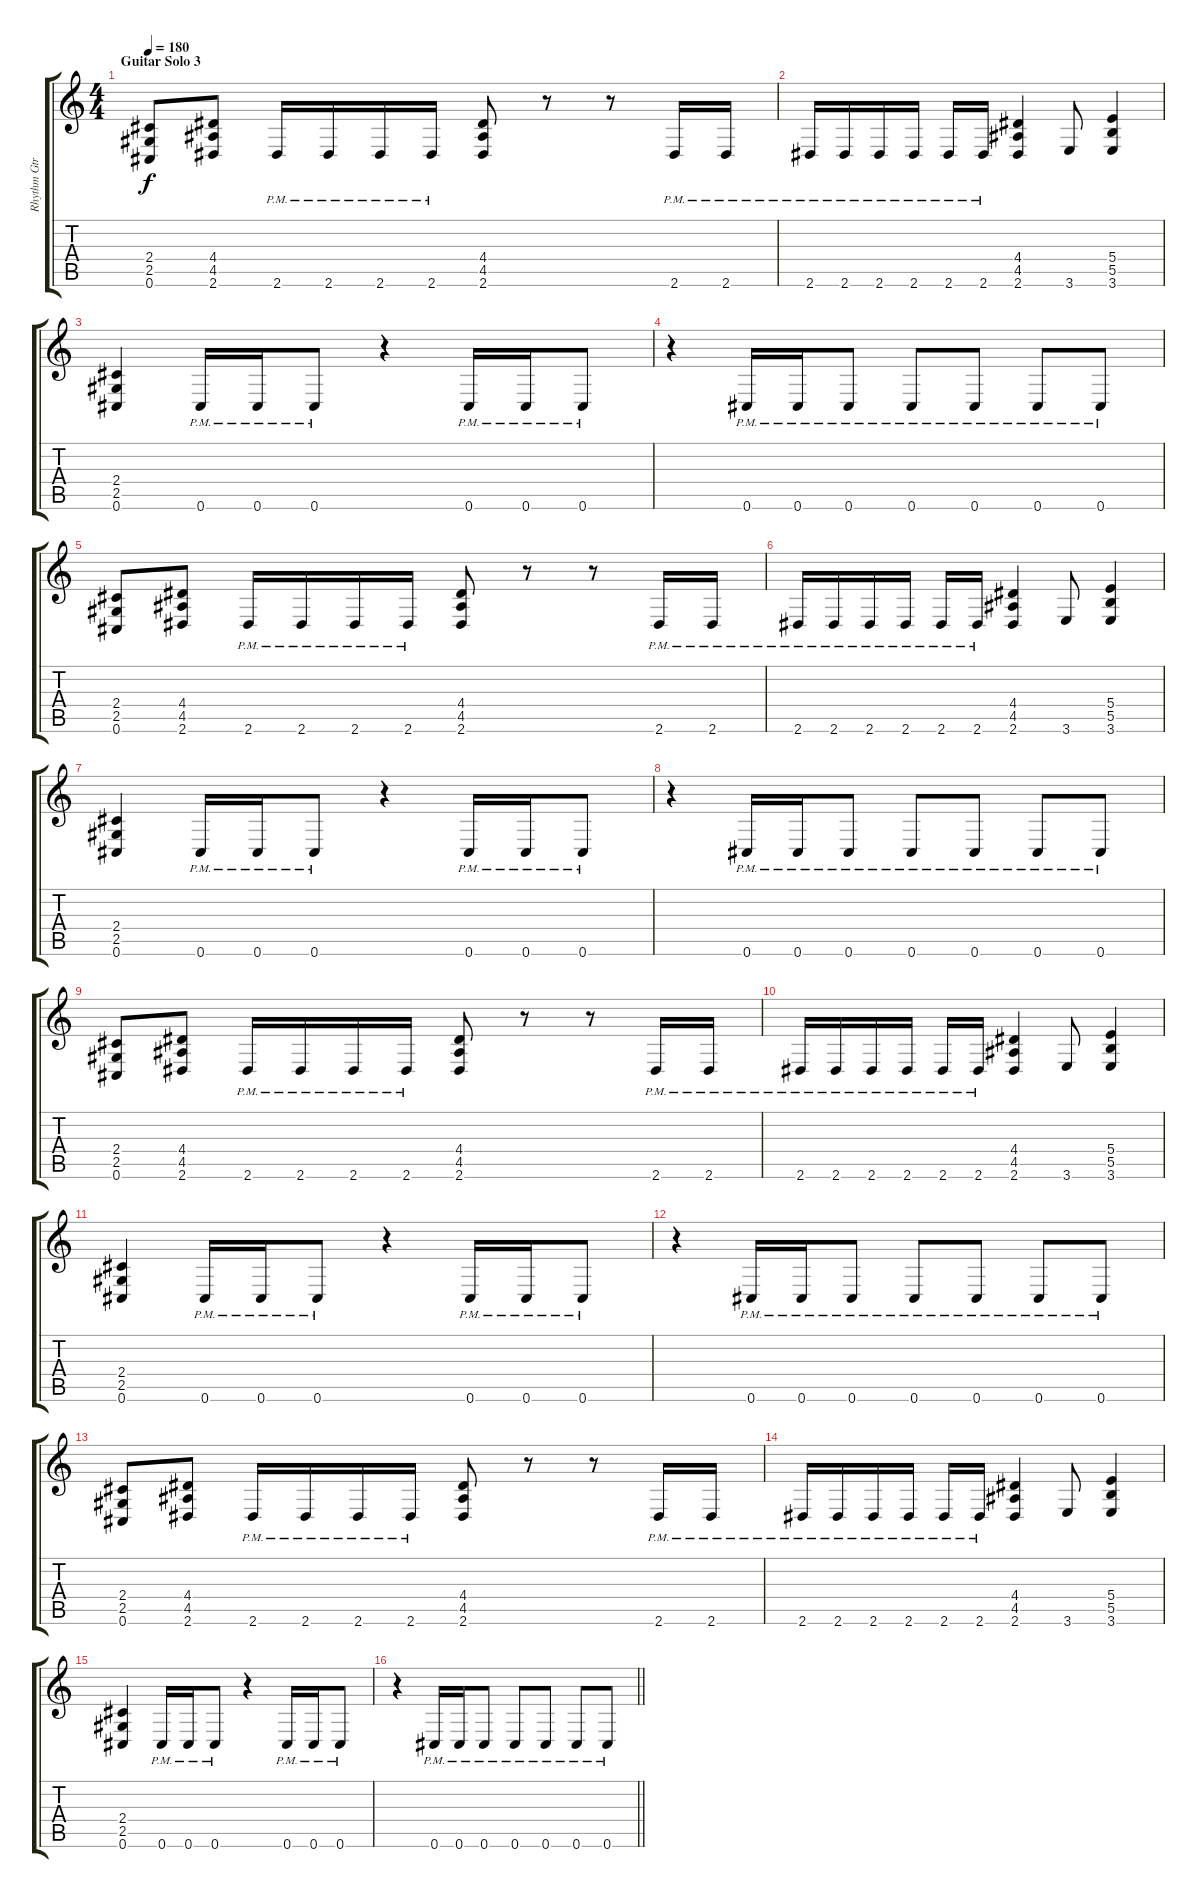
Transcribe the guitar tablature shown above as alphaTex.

\track ("Rhythm Gtr" "Rhythm Gtr") {instrument acousticguitarsteel}
\staff {score tabs}
\tuning (Db4 Ab3 E3 B2 Gb2 Db2) {hide}
\ts (4 4)
\section ("" "Guitar Solo 3")
\tempo 180
\clef g2
\ks c
(2.4 2.5 0.6).8{dy f volume 15 instrument distortionguitar} (4.4 4.5 2.6).8 2.6{pm}.16 2.6{pm}.16 2.6{pm}.16 2.6{pm}.16 (4.4 4.5 2.6).8 r.8 r.8 2.6{pm}.16 2.6{pm}.16 |
2.6{pm}.16 2.6{pm}.16 2.6{pm}.16 2.6{pm}.16 2.6{pm}.16 2.6{pm}.16 (4.4 4.5 2.6).4 3.6.8 (5.4 5.5 3.6).4 |
(2.4 2.5 0.6).4 0.6{pm}.16 0.6{pm}.16 0.6{pm}.8 r.4 0.6{pm}.16 0.6{pm}.16 0.6{pm}.8 |
r.4 0.6{pm}.16 0.6{pm}.16 0.6{pm}.8 0.6{pm}.8 0.6{pm}.8 0.6{pm}.8 0.6{pm}.8 |
(2.4 2.5 0.6).8 (4.4 4.5 2.6).8 2.6{pm}.16 2.6{pm}.16 2.6{pm}.16 2.6{pm}.16 (4.4 4.5 2.6).8 r.8 r.8 2.6{pm}.16 2.6{pm}.16 |
2.6{pm}.16 2.6{pm}.16 2.6{pm}.16 2.6{pm}.16 2.6{pm}.16 2.6{pm}.16 (4.4 4.5 2.6).4 3.6.8 (5.4 5.5 3.6).4 |
(2.4 2.5 0.6).4 0.6{pm}.16 0.6{pm}.16 0.6{pm}.8 r.4 0.6{pm}.16 0.6{pm}.16 0.6{pm}.8 |
r.4 0.6{pm}.16 0.6{pm}.16 0.6{pm}.8 0.6{pm}.8 0.6{pm}.8 0.6{pm}.8 0.6{pm}.8 |
(2.4 2.5 0.6).8{volume 15 instrument distortionguitar} (4.4 4.5 2.6).8 2.6{pm}.16 2.6{pm}.16 2.6{pm}.16 2.6{pm}.16 (4.4 4.5 2.6).8 r.8 r.8 2.6{pm}.16 2.6{pm}.16 |
2.6{pm}.16 2.6{pm}.16 2.6{pm}.16 2.6{pm}.16 2.6{pm}.16 2.6{pm}.16 (4.4 4.5 2.6).4 3.6.8 (5.4 5.5 3.6).4 |
(2.4 2.5 0.6).4 0.6{pm}.16 0.6{pm}.16 0.6{pm}.8 r.4 0.6{pm}.16 0.6{pm}.16 0.6{pm}.8 |
r.4 0.6{pm}.16 0.6{pm}.16 0.6{pm}.8 0.6{pm}.8 0.6{pm}.8 0.6{pm}.8 0.6{pm}.8 |
(2.4 2.5 0.6).8 (4.4 4.5 2.6).8 2.6{pm}.16 2.6{pm}.16 2.6{pm}.16 2.6{pm}.16 (4.4 4.5 2.6).8 r.8 r.8 2.6{pm}.16 2.6{pm}.16 |
2.6{pm}.16 2.6{pm}.16 2.6{pm}.16 2.6{pm}.16 2.6{pm}.16 2.6{pm}.16 (4.4 4.5 2.6).4 3.6.8 (5.4 5.5 3.6).4 |
(2.4 2.5 0.6).4 0.6{pm}.16 0.6{pm}.16 0.6{pm}.8 r.4 0.6{pm}.16 0.6{pm}.16 0.6{pm}.8 |
\barLineRight lightlight
r.4 0.6{pm}.16 0.6{pm}.16 0.6{pm}.8 0.6{pm}.8 0.6{pm}.8 0.6{pm}.8 0.6{pm}.8
